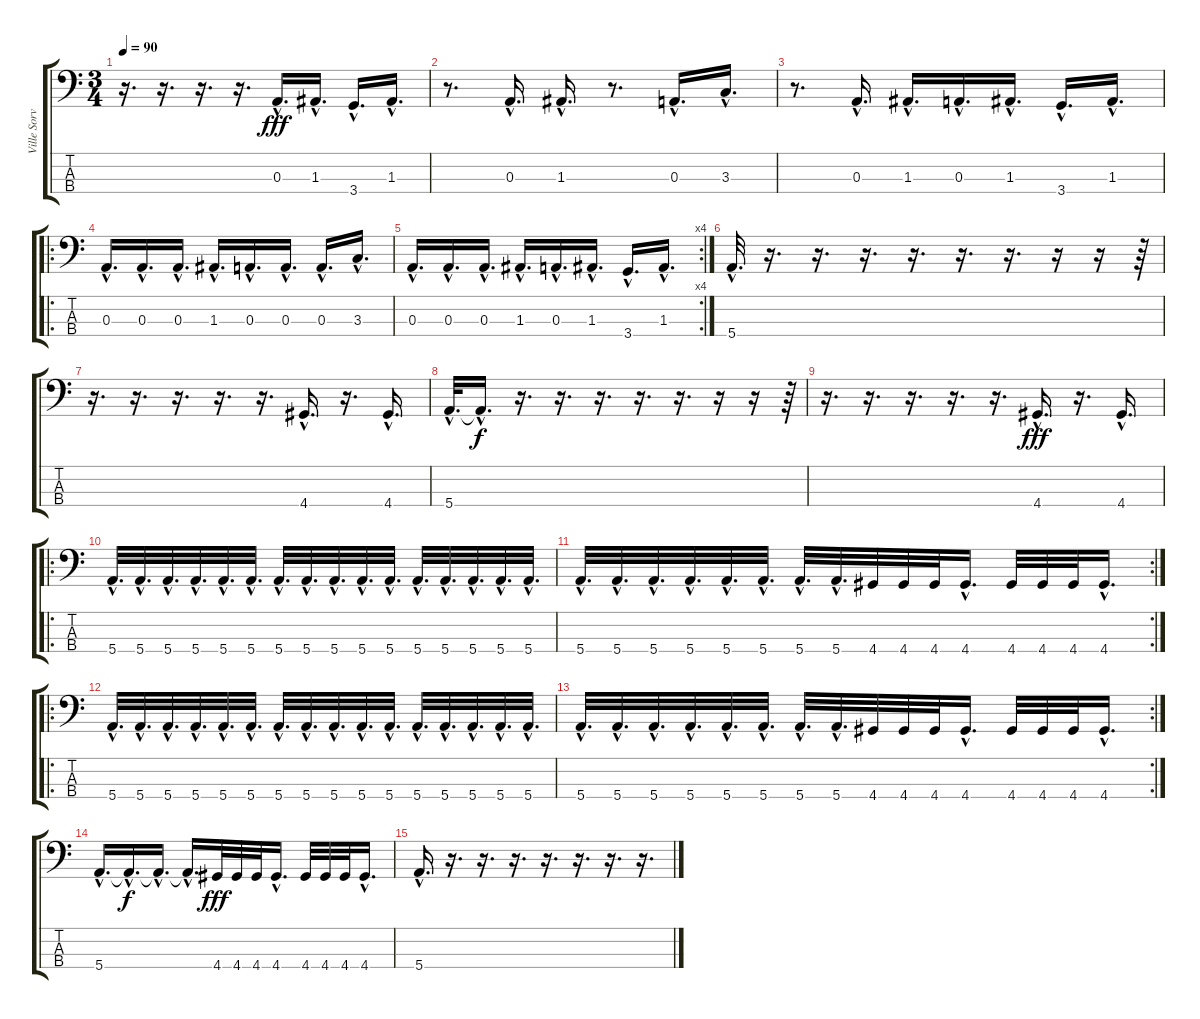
\track ("Ville Sorvali" "Ville Sorv") {instrument electricbasspick}
\staff {score tabs}
\tuning (G2 D2 A1 E1) {hide}
\ts (3 4)
\tempo 90
\clef f4
\ks c
r.16{d dy fff} r.16{d} r.16{d} r.16{d} 0.3{hac}.16{d} 1.3{hac}.16{d} 3.4{hac}.16{d} 1.3{hac}.16{d} |
r.8{d} 0.3{hac}.16{d} 1.3{hac}.16{d} r.8{d} 0.3{hac}.16{d} 3.3{hac}.16{d} |
r.8{d} 0.3{hac}.16{d} 1.3{hac}.16{d} 0.3{hac}.16{d} 1.3{hac}.16{d} 3.4{hac}.16{d} 1.3{hac}.16{d} |
\ro
0.3{hac}.16{d} 0.3{hac}.16{d} 0.3{hac}.16{d} 1.3{hac}.16{d} 0.3{hac}.16{d} 0.3{hac}.16{d} 0.3{hac}.16{d} 3.3{hac}.16{d} |
\rc 4
0.3{hac}.16{d} 0.3{hac}.16{d} 0.3{hac}.16{d} 1.3{hac}.16{d} 0.3{hac}.16{d} 1.3{hac}.16{d} 3.4{hac}.16{d} 1.3{hac}.16{d} |
5.4{hac}.32{d} r.16{d} r.16{d} r.16{d} r.16{d} r.16{d} r.16{d} r.16 r.16 r.64 |
r.16{d} r.16{d} r.16{d} r.16{d} r.16{d} 4.4{hac}.16{d} r.16{d} 4.4{hac}.16{d} |
5.4{hac}.32{d} 5.4{hac t}.16{d dy f} r.16{d} r.16{d} r.16{d} r.16{d} r.16{d} r.16 r.16 r.64 |
r.16{d} r.16{d} r.16{d} r.16{d} r.16{d} 4.4{hac}.16{d dy fff} r.16{d} 4.4{hac}.16{d} |
\ro
5.4{hac}.32{d} 5.4{hac}.32{d} 5.4{hac}.32{d} 5.4{hac}.32{d} 5.4{hac}.32{d} 5.4{hac}.32{d} 5.4{hac}.32{d} 5.4{hac}.32{d} 5.4{hac}.32{d} 5.4{hac}.32{d} 5.4{hac}.32{d} 5.4{hac}.32{d} 5.4{hac}.32{d} 5.4{hac}.32{d} 5.4{hac}.32{d} 5.4{hac}.32{d} |
\rc 2
5.4{hac}.32{d} 5.4{hac}.32{d} 5.4{hac}.32{d} 5.4{hac}.32{d} 5.4{hac}.32{d} 5.4{hac}.32{d} 5.4{hac}.32{d} 5.4{hac}.32{d} 4.4.32 4.4.32 4.4.32 4.4{hac}.16{d} 4.4.32 4.4.32 4.4.32 4.4{hac}.16{d} |
\ro
5.4{hac}.32{d} 5.4{hac}.32{d} 5.4{hac}.32{d} 5.4{hac}.32{d} 5.4{hac}.32{d} 5.4{hac}.32{d} 5.4{hac}.32{d} 5.4{hac}.32{d} 5.4{hac}.32{d} 5.4{hac}.32{d} 5.4{hac}.32{d} 5.4{hac}.32{d} 5.4{hac}.32{d} 5.4{hac}.32{d} 5.4{hac}.32{d} 5.4{hac}.32{d} |
\rc 2
5.4{hac}.32{d} 5.4{hac}.32{d} 5.4{hac}.32{d} 5.4{hac}.32{d} 5.4{hac}.32{d} 5.4{hac}.32{d} 5.4{hac}.32{d} 5.4{hac}.32{d} 4.4.32 4.4.32 4.4.32 4.4{hac}.16{d} 4.4.32 4.4.32 4.4.32 4.4{hac}.16{d} |
5.4{hac}.16{d} 5.4{hac t}.16{d dy f} 5.4{hac t}.16{d} 5.4{hac t}.16{d} 4.4.32{dy fff} 4.4.32 4.4.32 4.4{hac}.16{d} 4.4.32 4.4.32 4.4.32 4.4{hac}.16{d} |
5.4{hac}.16{d} r.16{d} r.16{d} r.16{d} r.16{d} r.16{d} r.16{d} r.16{d}
